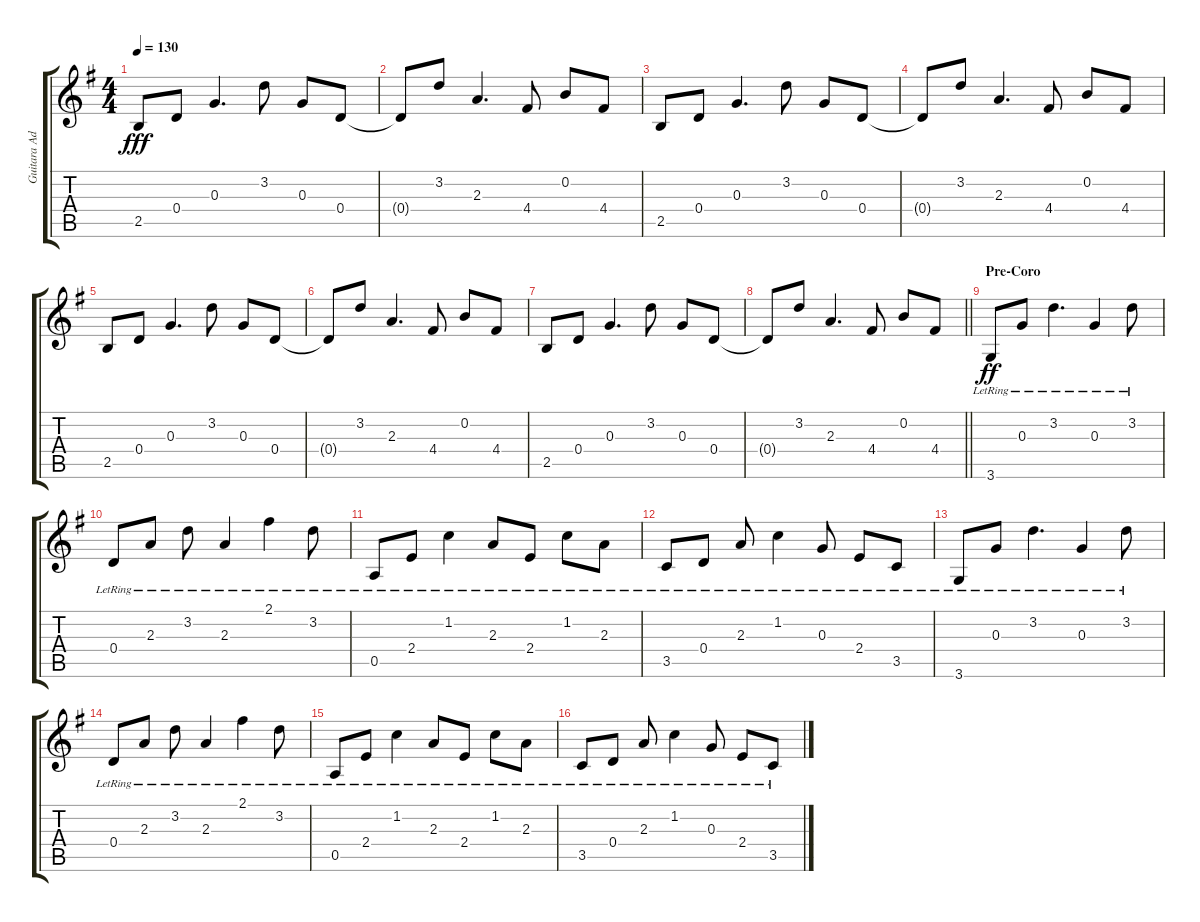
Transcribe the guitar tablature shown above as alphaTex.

\track ("Guitara Adornos" "Guitara Ad") {instrument electricguitarclean}
\staff {score tabs}
\tuning (E4 B3 G3 D3 A2 E2) {hide}
\ts (4 4)
\tempo 130
\clef g2
\ks g
2.5.8{dy fff} 0.4.8 0.3.4{d} 3.2.8 0.3.8 0.4.8 |
0.4{t}.8 3.2.8 2.3.4{d} 4.4.8 0.2.8 4.4.8 |
2.5.8 0.4.8 0.3.4{d} 3.2.8 0.3.8 0.4.8 |
0.4{t}.8 3.2.8 2.3.4{d} 4.4.8 0.2.8 4.4.8 |
2.5.8 0.4.8 0.3.4{d} 3.2.8 0.3.8 0.4.8 |
0.4{t}.8 3.2.8 2.3.4{d} 4.4.8 0.2.8 4.4.8 |
2.5.8 0.4.8 0.3.4{d} 3.2.8 0.3.8 0.4.8 |
\barLineRight lightlight
0.4{t}.8 3.2.8 2.3.4{d} 4.4.8 0.2.8 4.4.8 |
\section ("" "Pre-Coro")
3.6{lr}.8{dy ff} 0.3{lr}.8 3.2{lr}.4{d} 0.3{lr}.4 3.2{lr}.8 |
0.4{lr}.8 2.3{lr}.8 3.2{lr}.8 2.3{lr}.4 2.1{lr}.4 3.2{lr}.8 |
0.5{lr}.8 2.4{lr}.8 1.2{lr}.4 2.3{lr}.8 2.4{lr}.8 1.2{lr}.8 2.3{lr}.8 |
3.5{lr}.8 0.4{lr}.8 2.3{lr}.8 1.2{lr}.4 0.3{lr}.8 2.4{lr}.8 3.5{lr}.8 |
3.6{lr}.8 0.3{lr}.8 3.2{lr}.4{d} 0.3{lr}.4 3.2{lr}.8 |
0.4{lr}.8 2.3{lr}.8 3.2{lr}.8 2.3{lr}.4 2.1{lr}.4 3.2{lr}.8 |
0.5{lr}.8 2.4{lr}.8 1.2{lr}.4 2.3{lr}.8 2.4{lr}.8 1.2{lr}.8 2.3{lr}.8 |
3.5{lr}.8 0.4{lr}.8 2.3{lr}.8 1.2{lr}.4 0.3{lr}.8 2.4{lr}.8 3.5{lr}.8
